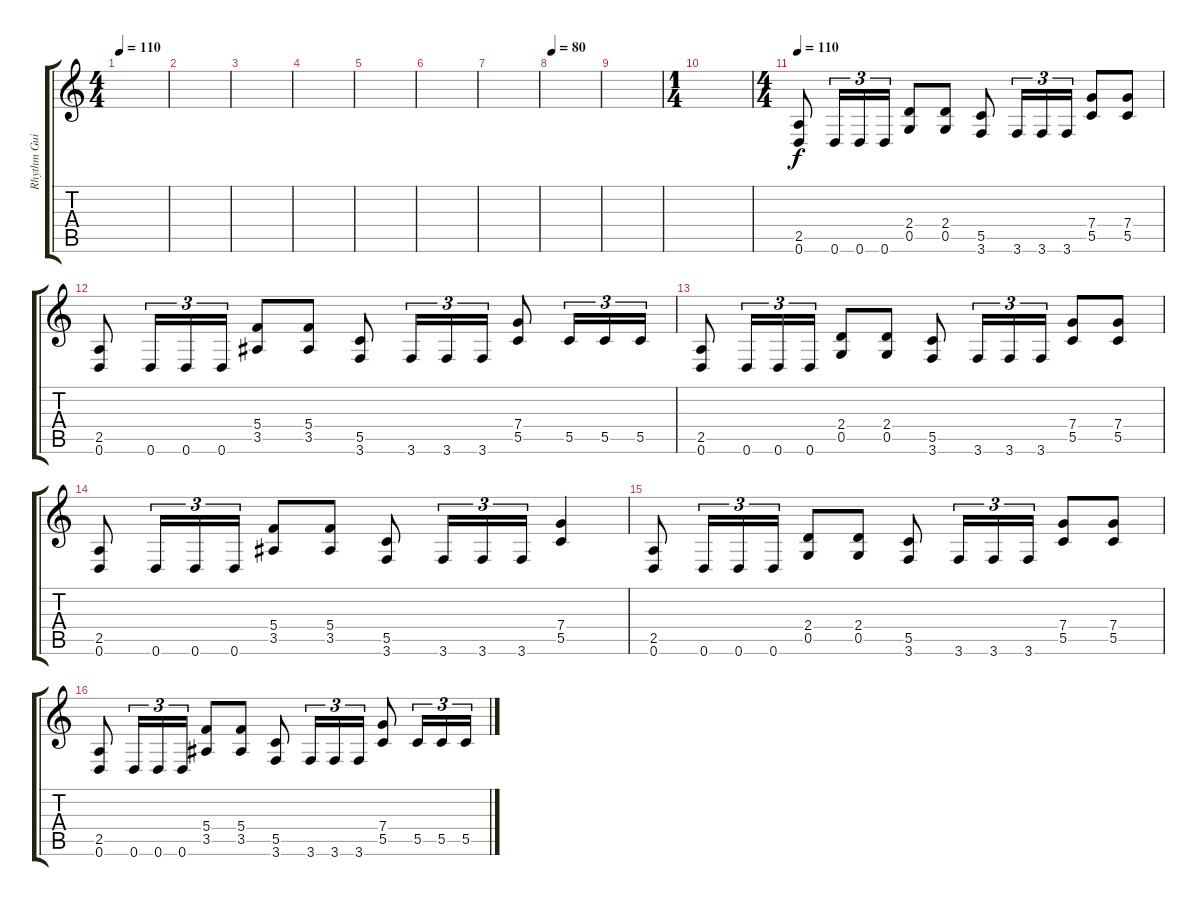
\track ("Rhythm Guitar" "Rhythm Gui") {instrument distortionguitar}
\staff {score tabs}
\tuning (D4 A3 F3 C3 G2 D2) {hide}
\ts (4 4)
\tempo 110
\clef g2
\ks c
|
|
|
|
|
|
|
\tempo 80
|
|
\ts (1 4)
|
\ts (4 4)
\tempo 110
(2.5 0.6).8 0.6.16{tu (3 2)} 0.6.16{tu (3 2)} 0.6.16{tu (3 2)} (2.4 0.5).8 (2.4 0.5).8 (5.5 3.6).8 3.6.16{tu (3 2)} 3.6.16{tu (3 2)} 3.6.16{tu (3 2)} (7.4 5.5).8 (7.4 5.5).8 |
(2.5 0.6).8 0.6.16{tu (3 2)} 0.6.16{tu (3 2)} 0.6.16{tu (3 2)} (5.4 3.5).8 (5.4 3.5).8 (5.5 3.6).8 3.6.16{tu (3 2)} 3.6.16{tu (3 2)} 3.6.16{tu (3 2)} (7.4 5.5).8 5.5.16{tu (3 2)} 5.5.16{tu (3 2)} 5.5.16{tu (3 2)} |
(2.5 0.6).8 0.6.16{tu (3 2)} 0.6.16{tu (3 2)} 0.6.16{tu (3 2)} (2.4 0.5).8 (2.4 0.5).8 (5.5 3.6).8 3.6.16{tu (3 2)} 3.6.16{tu (3 2)} 3.6.16{tu (3 2)} (7.4 5.5).8 (7.4 5.5).8 |
(2.5 0.6).8 0.6.16{tu (3 2)} 0.6.16{tu (3 2)} 0.6.16{tu (3 2)} (5.4 3.5).8 (5.4 3.5).8 (5.5 3.6).8 3.6.16{tu (3 2)} 3.6.16{tu (3 2)} 3.6.16{tu (3 2)} (7.4 5.5).4 |
(2.5 0.6).8 0.6.16{tu (3 2)} 0.6.16{tu (3 2)} 0.6.16{tu (3 2)} (2.4 0.5).8 (2.4 0.5).8 (5.5 3.6).8 3.6.16{tu (3 2)} 3.6.16{tu (3 2)} 3.6.16{tu (3 2)} (7.4 5.5).8 (7.4 5.5).8 |
(2.5 0.6).8 0.6.16{tu (3 2)} 0.6.16{tu (3 2)} 0.6.16{tu (3 2)} (5.4 3.5).8 (5.4 3.5).8 (5.5 3.6).8 3.6.16{tu (3 2)} 3.6.16{tu (3 2)} 3.6.16{tu (3 2)} (7.4 5.5).8 5.5.16{tu (3 2)} 5.5.16{tu (3 2)} 5.5.16{tu (3 2)}
